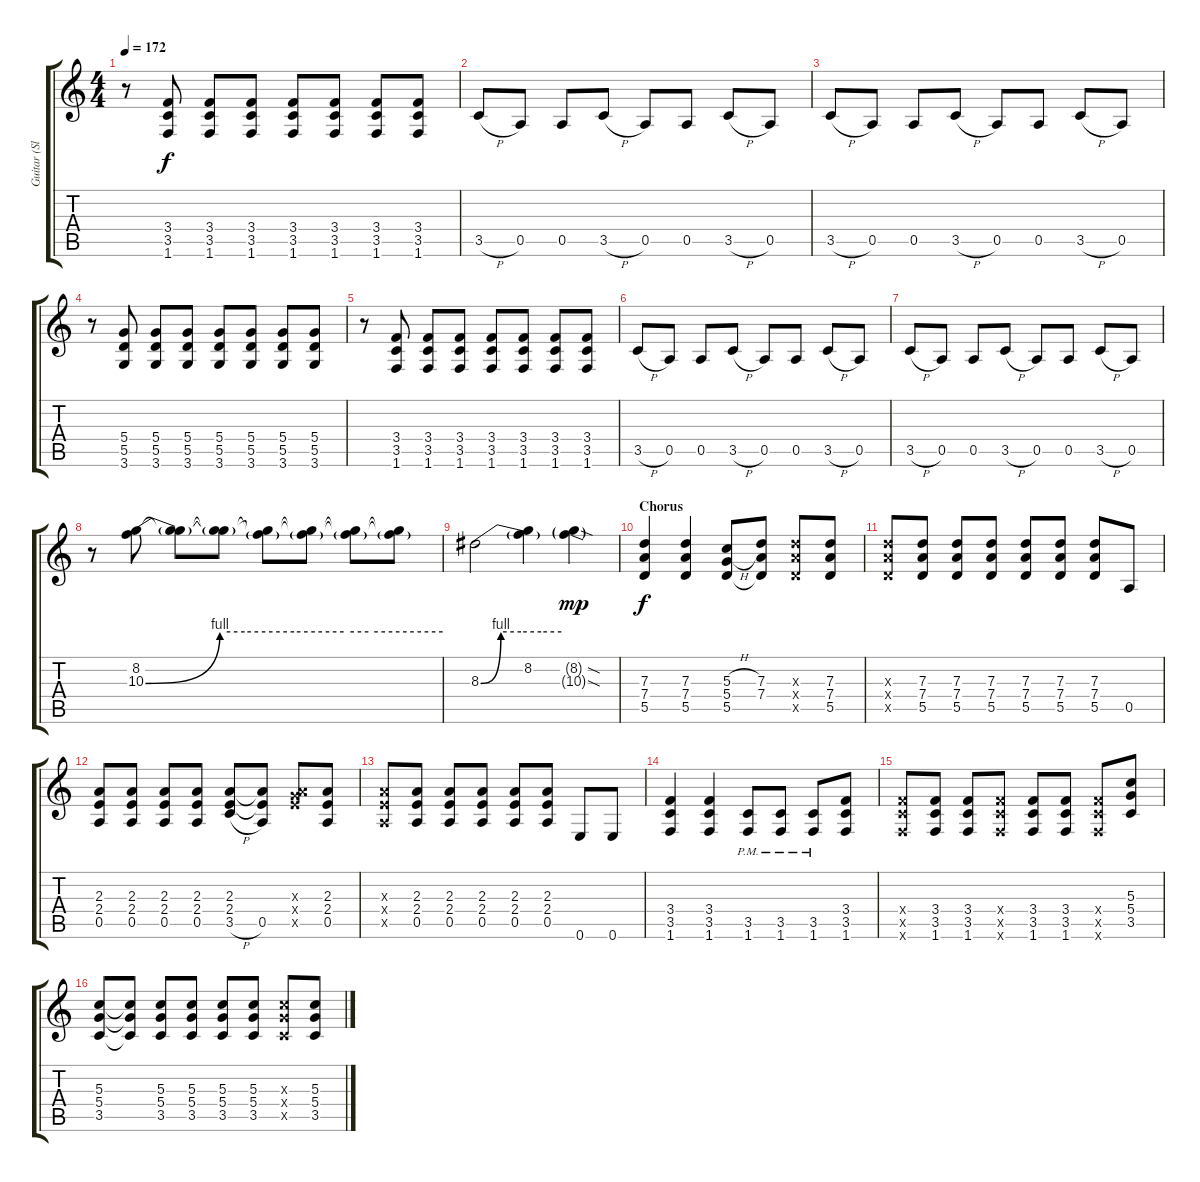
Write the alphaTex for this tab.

\track ("Guitar (Slash)" "Guitar (Sl") {instrument overdrivenguitar}
\staff {score tabs}
\tuning (E4 B3 G3 D3 A2 E2) {hide}
\ts (4 4)
\tempo 172
\clef g2
\ks c
r.8{dy f} (3.4 3.5 1.6).8 (3.4 3.5 1.6).8 (3.4 3.5 1.6).8 (3.4 3.5 1.6).8 (3.4 3.5 1.6).8 (3.4 3.5 1.6).8 (3.4 3.5 1.6).8 |
3.5{h}.8 0.5.8 0.5.8 3.5{h}.8 0.5.8 0.5.8 3.5{h}.8 0.5.8 |
3.5{h}.8 0.5.8 0.5.8 3.5{h}.8 0.5.8 0.5.8 3.5{h}.8 0.5.8 |
r.8 (5.4 5.5 3.6).8 (5.4 5.5 3.6).8 (5.4 5.5 3.6).8 (5.4 5.5 3.6).8 (5.4 5.5 3.6).8 (5.4 5.5 3.6).8 (5.4 5.5 3.6).8 |
r.8 (3.4 3.5 1.6).8 (3.4 3.5 1.6).8 (3.4 3.5 1.6).8 (3.4 3.5 1.6).8 (3.4 3.5 1.6).8 (3.4 3.5 1.6).8 (3.4 3.5 1.6).8 |
3.5{h}.8 0.5.8 0.5.8 3.5{h}.8 0.5.8 0.5.8 3.5{h}.8 0.5.8 |
3.5{h}.8 0.5.8 0.5.8 3.5{h}.8 0.5.8 0.5.8 3.5{h}.8 0.5.8 |
r.8 (8.2 10.3{be (custom 0 0 15 4 20 4 30 4 40 4 45 4 60 4)}).8 (8.2{t} 10.3{t}).8 (8.2{t} 10.3{t}).8 (8.2{t} 10.3{t}).8 (8.2{t} 10.3{t}).8 (8.2{t} 10.3{t}).8 (8.2{t} 10.3{t}).8 |
8.3{be (custom 0 0 15 4 30 4 45 4 60 4)}.2 (8.2 8.3{t}).4 (8.2{sod g} 10.3{sod g}).4{dy mp} |
\section ("" "Chorus")
(7.3 7.4 5.5).4{dy f} (7.3 7.4 5.5).4 (5.3{h} 5.4{h} 5.5).8 (7.3 7.4 5.5{t}).8 (7.3{x} 7.4{x} 5.5{x}).8 (7.3 7.4 5.5).8 |
(7.3{x} 7.4{x} 5.5{x}).8 (7.3 7.4 5.5).8 (7.3 7.4 5.5).8 (7.3 7.4 5.5).8 (7.3 7.4 5.5).8 (7.3 7.4 5.5).8 (7.3 7.4 5.5).8 0.5.8 |
(2.3 2.4 0.5).8 (2.3 2.4 0.5).8 (2.3 2.4 0.5).8 (2.3 2.4 0.5).8 (2.3 2.4 3.5{h}).8 (2.3{t} 2.4{t} 0.5).8 (0.3{x} 7.4{x} 7.5{x}).8 (2.3 2.4 0.5).8 |
(2.3{x} 2.4{x} 0.5{x}).8 (2.3 2.4 0.5).8 (2.3 2.4 0.5).8 (2.3 2.4 0.5).8 (2.3 2.4 0.5).8 (2.3 2.4 0.5).8 0.6.8 0.6.8 |
(3.4 3.5 1.6).4 (3.4 3.5 1.6).4 (3.5{pm} 1.6{pm}).8 (3.5{pm} 1.6).8 (3.5{pm} 1.6{pm}).8 (3.4 3.5 1.6).8 |
(3.4{x} 3.5{x} 1.6{x}).8 (3.4 3.5 1.6).8 (3.4 3.5 1.6).8 (3.4{x} 3.5{x} 1.6{x}).8 (3.4 3.5 1.6).8 (3.4 3.5 1.6).8 (3.4{x} 3.5{x} 1.6{x}).8 (5.3 5.4 3.5).8 |
(5.3 5.4 3.5).8 (5.3{t} 5.4{t} 3.5{t}).8 (5.3 5.4 3.5).8 (5.3 5.4 3.5).8 (5.3 5.4 3.5).8 (5.3 5.4 3.5).8 (5.3{x} 5.4{x} 3.5{x}).8 (5.3 5.4 3.5).8
